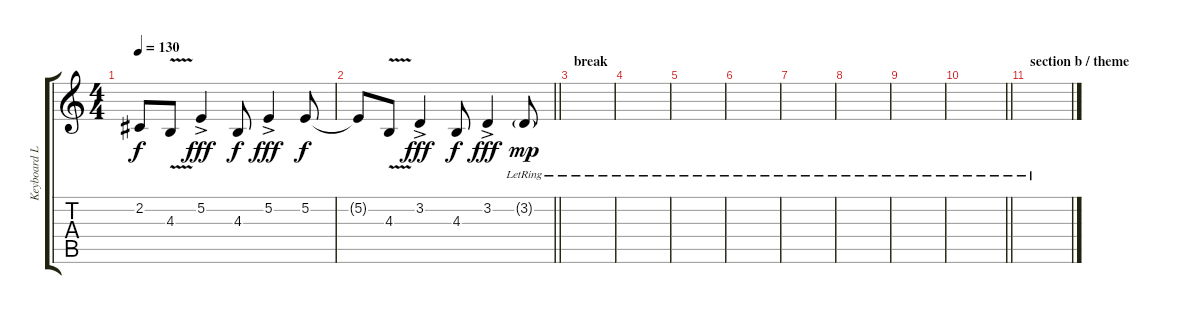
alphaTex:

\track ("Keyboard Lead" "Keyboard L") {instrument fx6goblins}
\staff {score tabs}
\tuning (E4 B3 G3 D3 A2 E2) {hide}
\ts (4 4)
\tempo 130
\clef g2
\ks c
2.2{t}.8{dy f} 4.3{v}.8 5.2{ac}.4{dy fff} 4.3.8{dy f} 5.2{ac}.4{dy fff} 5.2.8{dy f} |
\barLineRight lightlight
5.2{t}.8 4.3{v}.8 3.2{ac}.4{dy fff} 4.3.8{dy f} 3.2{ac}.4{dy fff} 3.2{g lr}.8{dy mp} |
\section ("" "break")
|
|
|
|
|
|
|
\barLineRight lightlight
|
\section ("" "section b / theme")
